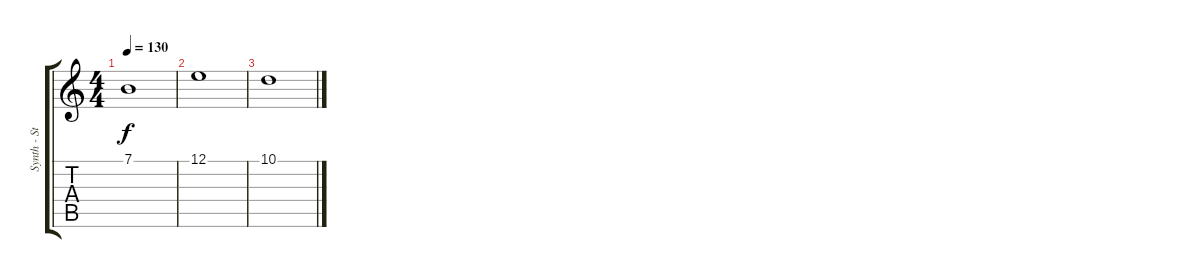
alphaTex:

\track ("Synth - Steven" "Synth - St") {instrument synthstrings1}
\staff {score tabs}
\tuning (E4 B3 G3 D3 A2 E2) {hide}
\ts (4 4)
\tempo 130
\clef g2
\ks c
7.1{t}.1{dy f} |
12.1.1 |
10.1.1
